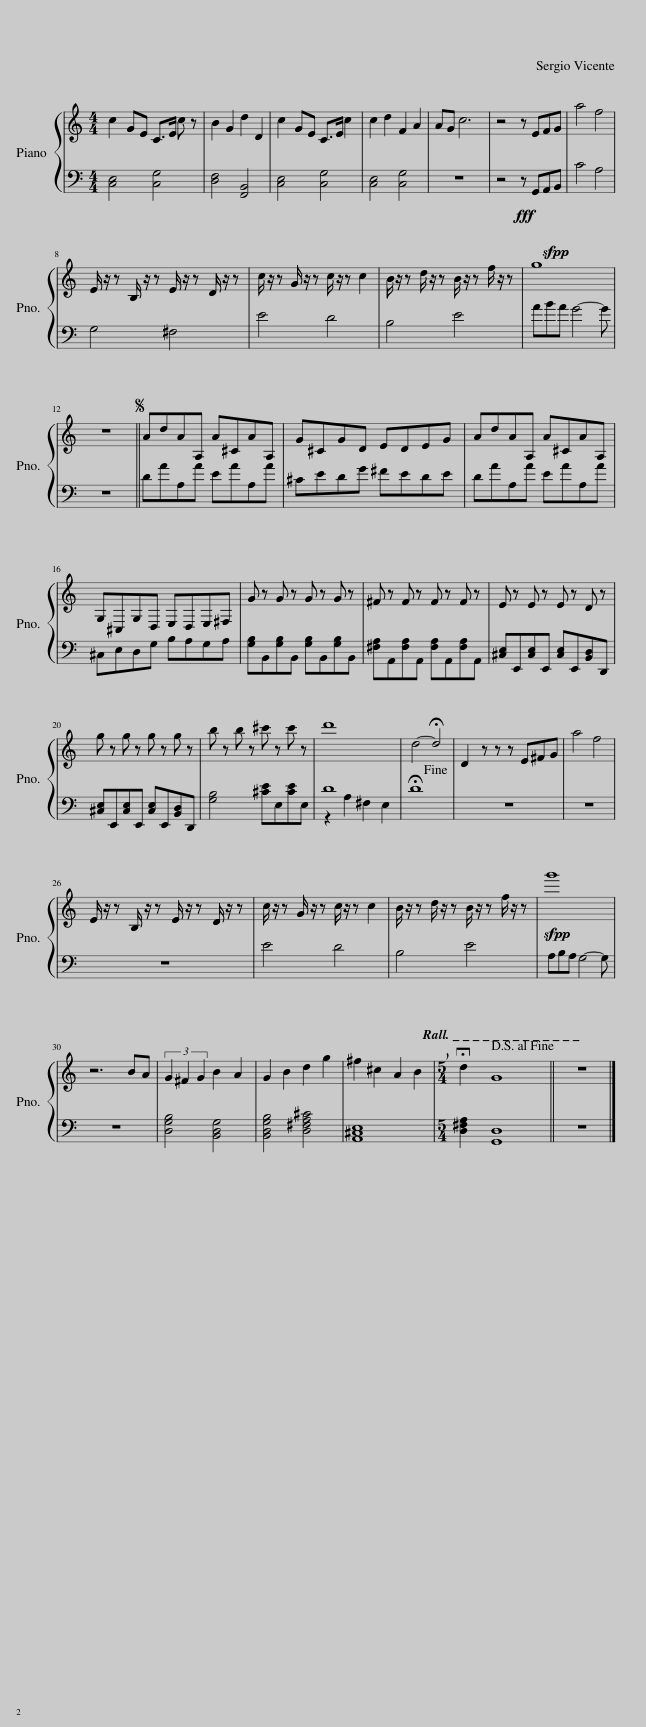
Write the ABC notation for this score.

X:1
%%score ( 1 2 ) ( 3 4 ) 5 { 6 | ( 7 8 ) }
L:1/8
M:4/4
I:linebreak $
K:C
V:1 perc
K:none
V:2 perc
K:none
V:3 bass-8
V:4 bass-8
V:5 treble-8
V:6 treble
V:7 bass
V:8 bass
V:1
 c c [Ac] c c c [Ac] z | c c [Ac] c c c [Ac] z | c c [Ac] c c c [Ac] z | c c [Ac] c [Ac] z z2 | z2 z (F F2) z2 | %5
 z2 ^c2 ^c2 ^c2 | F2 F2 F2 ^f2 |$ z _d z _d z _d z _d | z _d z _d z _d z _d | z _d z _d z _d _d z | %10
 !^!c !^!c !^!c !^!A4 z |$ z8 ||S ^g2 z2 ^g2 z2 | ^g2 z2 ^g2 z2 | ^g2 z2 ^g2 z2 |$ %15
 ^g2 z2 ^g2 z2 | ^g2 z2 ^g2 z2 | ^g2 z2 ^g2 z2 | ^g2 z2 ^g2 z2 |$ ^g2 z2 ^g2 z2 | %20
 ^g2 z2 ^g2 z2 | ^g2 z2 z4 | !^!!fermata!e8!fine! | z2 ^c2 ^c2 ^c2 | F2 F2 F2 ^f2 |$ %25
 z _d z _d z _d z _d | z _d z _d z _d z _d | z _d z _d z _d _d z | !^!c !^!c !^!c !^!A4 z |$ z8 | %30
 z8 | z8 | z8 |[M:5/4][Q:1/4=120] z10!D.S.! || z10 |] %35
V:2
 x8 | x8 | x8 | x8 | x8 | %5
 x8 | x8 |$ x8 | x8 | x8 | %10
 x8 |$ x8 || x8 | x8 | x8 |$ %15
 x8 | x8 | x8 | x8 |$ x8 | %20
 x8 | x8 | [FF]8 | x8 | x8 |$ %25
 x8 | x8 | x8 | x8 |$ x8 | %30
 x8 | x8 | x8 |[M:5/4] x10 || x10 |] %35
V:3
 [CE]4 [CG]4 | [DF]4 [F,B,]4 | [CE]4 [CG]4 | [CE]4 [CG]4 | z8 | %5
 z4!fff! z G, A, B, | C4 A,4 |$ G,4 ^F,4 | E4 D4 | B,4 E4 | %10
 A B A G4- G |$ z8 ||[K:C] D A A, A E A A, A | ^C E D G ^F E D E | D A A, A E A A, A |$ %15
 ^C, E, D, G, B, A, G, A, | [G,B,] B,, [G,B,] B,, [G,B,] B,, [G,B,] B,, | [^F,A,] A,, [F,A,] A,, [F,A,] A,, [F,A,] A,, | [^C,E,] E,, [C,E,] E,, [C,E,] E,, [B,,D,] D,, |$ [^C,E,] E,, [C,E,] E,, [C,E,] E,, [B,,D,] D,, | %20
 [G,B,]4 [^CE] E, [CE] E, | D8 | !fermata!D8 | z8 | C4 A,4 |$ %25
 G,4 ^F,4 | E4 D4 | B,4 E4 | A, B, A, G,4- G, |$ z8 | %30
 [D,G,B,]4 [B,,D,G,]4 | [B,,D,G,B,]4 [D,^F,A,^C]4 | [A,,^C,E,]8 |[M:5/4] [D^FA]2 [G,D]8 || z10 |] %35
V:4
 x8 | x8 | x8 | x8 | x8 | %5
 x8 | x8 |$ x8 | x8 | x8 | %10
 x8 |$ x8 ||[K:C] x8 | x8 | x8 |$ %15
 x8 | x8 | x8 | x8 |$ x8 | %20
 x8 | z2 A,2 ^F,2 E,2 | x8 | x8 | x8 |$ %25
 x8 | x8 | x8 | x8 |$ x8 | %30
 x8 | x8 | x8 |[M:5/4] x10 || x10 |] %35
V:5
 c2 G E C3/2 E/ c z | B2 G2 d2 D2 | c2 G E C3/2 E/ c2 | c2 d2 F2 A2 | A G c6 | %5
 z4 z e f g | a4 f4 |$ e/ z/ z B/ z/ z e/ z/ z d/ z/ z | c/ z/ z G/ z/ z c/ z/ z c2 | B/ z/ z d/ z/ z B/ z/ z f/ z/ z | %10
 g8 |$ z8 ||[K:C] A d A A, A ^C A A, | G ^C G D E D E G | A d A A, A ^C A A, |$ %15
 G ^C G D E D E ^F | g z g z g z g z | ^f z f z f z f z | e z e z e z d z |$ g z g z g z g z | %20
 b z b z ^c' z c' z | d'8 | d4- !fermata!d4 | D2 z z z E ^F G | a4 f4 |$ %25
 e/ z/ z B/ z/ z e/ z/ z d/ z/ z | c/ z/ z G/ z/ z c/ z/ z c2 | B/ z/ z d/ z/ z B/ z/ z f/ z/ z | g'8 |$ z6 B A | %30
 (3G2 ^F2 G2 B2 A2 | G2 B2 d2 g2 | ^f2 ^c2 A2 B2 |[M:5/4] !breath!!fermata!d2 G8 || z10 |] %35
V:6
 c2 GE C>E c z | B2 G2 d2 D2 | c2 GE C>E c2 | c2 d2 F2 A2 | AG c6 | %5
 z4 z EFG | a4 f4 |$ E/ z/ z B,/ z/ z E/ z/ z D/ z/ z | c/ z/ z G/ z/ z c/ z/ z c2 | B/ z/ z d/ z/ z B/ z/ z f/ z/ z | %10
 g8 |$ z8 || AdAA, A^CAA, | G^CGD EDEG | AdAA, A^CAA, |$ %15
 G,^C,G,D, E,D,E,^F, | G z G z G z G z | ^F z F z F z F z | E z E z E z D z |$ g z g z g z g z | %20
 b z b z ^c' z c' z | d'8 | d4- !fermata!d4 | D2 z z z E^FG | a4 f4 |$ %25
 E/ z/ z B,/ z/ z E/ z/ z D/ z/ z | c/ z/ z G/ z/ z c/ z/ z c2 | B/ z/ z d/ z/ z B/ z/ z f/ z/ z | g'8 |$ z6 BA | %30
 (3G2 ^F2 G2 B2 A2 | G2 B2 d2 g2 | ^f2 ^c2 A2 B2 |[M:5/4] !breath!!fermata!d2 G8 || z10 |] %35
V:7
 [C,E,]4 [C,G,]4 | [D,F,]4 [F,,B,,]4 | [C,E,]4 [C,G,]4 | [C,E,]4 [C,G,]4 | z8 | %5
 z4!fff! z G,,A,,B,, | C4 A,4 |$ G,4 ^F,4 | E4 D4 | B,4 E4 | %10
 ABA G4- G |$ z8 || DAA,A EAA,A | ^CEDG ^FEDE | DAA,A EAA,A |$ %15
 ^C,E,D,G, B,A,G,A, | [G,B,]B,,[G,B,]B,, [G,B,]B,,[G,B,]B,, | [^F,A,]A,,[F,A,]A,, [F,A,]A,,[F,A,]A,, | [^C,E,]E,,[C,E,]E,, [C,E,]E,,[B,,D,]D,, |$ [^C,E,]E,,[C,E,]E,, [C,E,]E,,[B,,D,]D,, | %20
 [G,B,]4 [^CE]E,[CE]E, | D8 | !fermata!D8 | z8 | z8 |$ %25
 z8 | E4 D4 | B,4 E4 | A,B,A, G,4- G, |$ z8 | %30
 [D,G,B,]4 [B,,D,G,]4 | [B,,D,G,B,]4 [D,^F,A,^C]4 | [A,,^C,E,]8 |[M:5/4] [D,^F,A,]2 [G,,D,]8 || z10 |] %35
V:8
 x8 | x8 | x8 | x8 | x8 | %5
 x8 | x8 |$ x8 | x8 | x8 | %10
 x8 |$ x8 || x8 | x8 | x8 |$ %15
 x8 | x8 | x8 | x8 |$ x8 | %20
 x8 | z2 A,2 ^F,2 E,2 | x8 | x8 | x8 |$ %25
 x8 | x8 | x8 | x8 |$ x8 | %30
 x8 | x8 | x8 |[M:5/4] x10 || x10 |] %35
